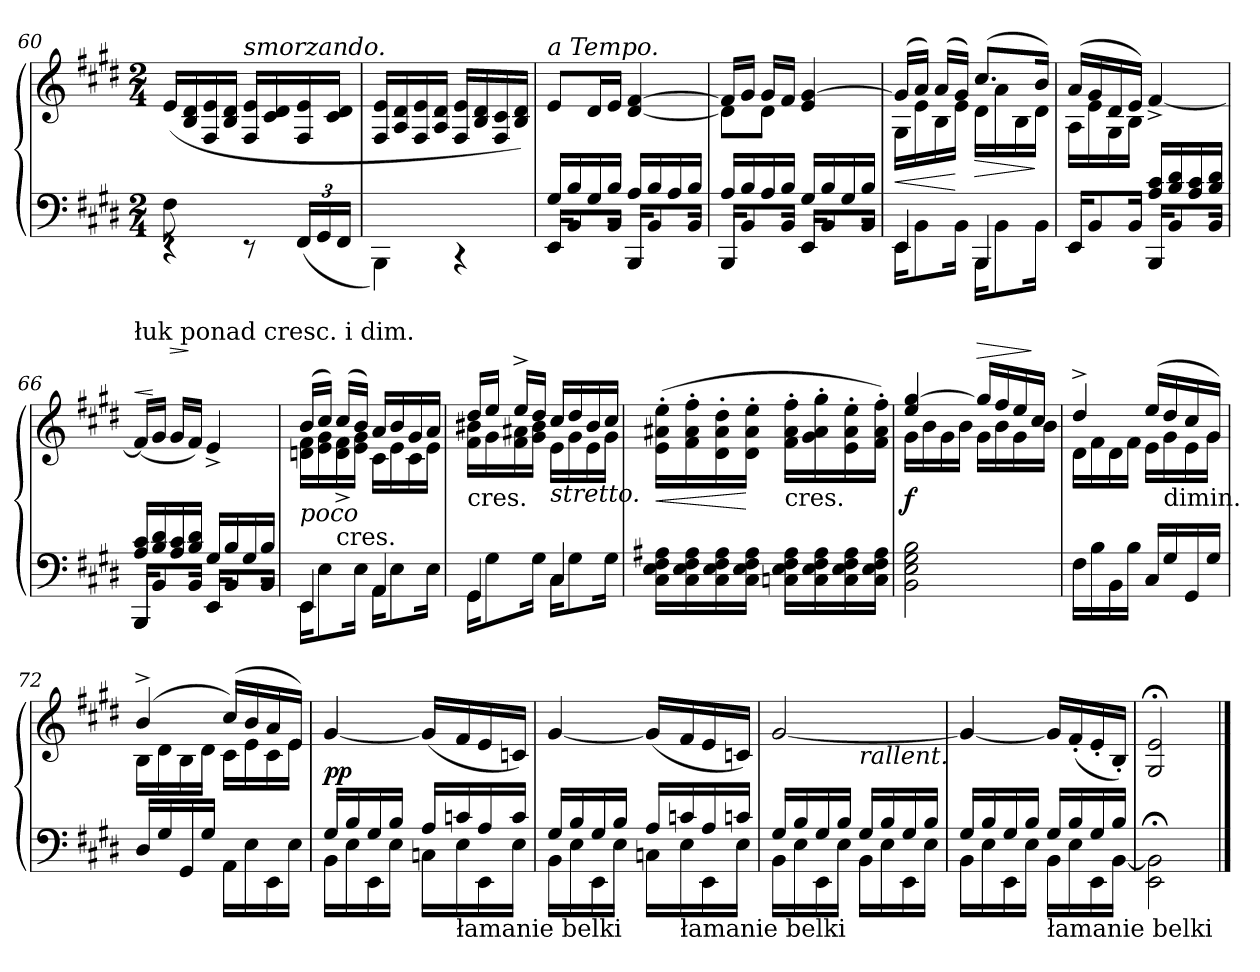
**kern	**kern	**dynam
*part1	*part1	*part1
*staff2	*staff1	*staff1/2
*clefF4	*clefG2	*
*k[f#c#g#d#]	*k[f#c#g#d#]	*
*M2/4	*M2/4	*
=60	=60	=60
*^	*	*
8F#\	4rEE	(>16eLL	.
.	.	16B/ 16d#/	.
8ryy	.	16F#/ 16e/	.
.	.	16B/ 16d#/JJ	.
!	!	!LO:TX:a:i:t=smorzando.	!
4ryy	8rEE	16F#/ 16e/LL	.
.	.	16c#/ 16d#/	.
.	(<24FF#LL	16F#/ 16e/	.
.	24GG#	.	.
.	.	16c#/ 16d#/JJ	.
.	24FF#JJ	.	.
*v	*v	*	*
=61	=61	=61
4BBB\)	16F#/ 16e/LL	.
.	16A/ 16d#/	.
.	16F#/ 16e/	.
.	16A/ 16d#/JJ	.
4rCC	16F#/ 16e/LL	.
.	16B/ 16d#/	.
.	16F#/ 16c#/	.
.	16B/ 16d#/JJ)	.
=62	=62	=62
*^	*	*
*	*^	*	*
!	!	!	!LO:TX:a:i:t=a Tempo.	!
16G#LL	4EE/	16EEKL	8eL	.
16B	.	8BB	.	.
16G#	.	.	16d#L	.
16BJJ	.	16BBJk	16eJJ	.
16ALL	4BBB/	16BBBKL	[4d# [4f#	.
16B	.	8BB	.	.
16A	.	.	.	.
16BJJ	.	16BBJk	.	.
=63	=63	=63	=63	=63
*	*	*	*^	*
16ALL	4BBB/	16BBBKL	16f#LL]	8d#L]	.
16B	.	8BB	16g#JJ	.	.
16A	.	.	16g#LL	8d#J	.
16BJJ	.	16BBJk	16f#JJ	.	.
16G#LL	4EE/	16EEKL	4e [4g#	4ryy	.
16B	.	8BB	.	.	.
16G#	.	.	.	.	.
16BJJ	.	16BBJk	.	.	.
*	*v	*v	*	*	*
=64	=64	=64	=64	=64
4EE	16EEKL	(>16g#LL]	16G#LL	<
.	8BB	16aJJ)	16e	.
.	.	(>16aLL	16B	.
.	16BBJk	16g#JJ)	16eJJ	[
4BBB	16BBBKL	(>8.cc#L	16d#LL	>
.	8BB	.	16a	.
.	.	.	16B	.
.	16BBJk	16bJk)	16d#JJ	]
=65	=65	=65	=65	=65
*	*^	*	*	*
4ryy	4EE/	16EEKL	(>16aLL	16ALL	.
.	.	8BB	16g#	16e	.
.	.	.	16d#	16G#	.
.	.	16BBJk	16eJJ)	16BJJ	.
16A 16c#LL	4BBB/	16BBBKL	[4f#^>	4ryy	.
16B 16d#	.	8BB	.	.	.
16A 16c#	.	.	.	.	.
16B 16d#JJ	.	16BBJk	.	.	.
*	*	*	*v	*v	*
=66	=66	=66	=66	=66
!	!	!	!LO:TX:a:t=łuk ponad cresc. i dim.	!
!	!	!	!	!LO:HP:a
16A 16c#LL	4BBB/	16BBBKL	(>16f#LL]	<
16B 16d#	.	8BB	16g#JJ	[
!	!	!	!	!LO:HP:a
16A 16c#	.	.	16g#LL	>
16B 16d#JJ	.	16BBJk	16f#JJ)	]
16G#LL	4EE/	16EEKL	4e^>	.
16B	.	8BB	.	.
16G#	.	.	.	.
16BJJ	.	16BBJk	.	.
=67	=67	=67	=67	=67
*	*	*	*^	*
!	!	!	!LO:TX:b:i:t=poco	!	!
*	*v	*v	*	*	*
4EE	16EEKL	(>16bLL	16dn 16f#LL	.
.	8E	16cc#JJ)	16e 16g#	.
!	!	!LO:TX:c:t=cres.	!	!
.	.	(>16cc#LL	16d^< 16f#^<	.
.	16EJk	16bJJ)	16e 16g#JJ	.
4AA	16AAKL	16aLL	16c#LL	.
.	8E	16b	16e	.
.	.	16g#	16c#	.
.	16EJk	16aJJ	16eJJ	.
=68	=68	=68	=68	=68
!	!	!LO:TX:c:t=cres.	!	!
4GG#	16GG#KL	16dd#LL	16f# 16b#XLL	.
.	8G#	16eeJJ	16g#	.
.	.	16ee^>LL	16f# 16a#X	.
.	16G#Jk	16dd#JJ	16g# 16b#JJ	.
!	!	!LO:TX:b:i:t=stretto.	!	!
4C#	16C#KL	16cc#LL	16eLL	.
.	8G#	16dd#	16g#	.
.	.	16b#	16e	.
.	16G#Jk	16cc#JJ	16g#JJ	.
*v	*v	*	*	*
*	*v	*v	*
=69	=69	=69
16C# 16E 16F# 16A#XLL	(>16e'>\ 16a#X'>\ 16ee'>\LL	<
16C# 16E 16F# 16A#	16f#'>\ 16a#'>\ 16ff#'>\	.
16C# 16E 16F# 16A#	16d#'>\ 16a#'>\ 16dd#'>\	.
16C# 16E 16F# 16A#JJ	16d#'>\ 16a#'>\ 16ee'>\JJ	[
!	!LO:TX:c:t=cres.	!
16Cn 16E 16F# 16A#LL	16f#'> 16a#'> 16ff#'>LL	.
16C 16E 16F# 16A#	16g#'> 16a#'> 16gg#'>	.
16C 16E 16F# 16A#	16e'> 16a#'> 16ee'>	.
16C 16E 16F# 16A#JJ	16f#'> 16a#'> 16ff#'>JJ)	.
=70	=70	=70
*	*^	*
2BB 2E 2G# 2B	4ee [4gg#	16g#LL	f
.	.	16b	.
.	.	16g#	.
.	.	16bJJ	.
!	!	!	!LO:HP:a
.	16gg#LL]	16g#LL	> >
.	16ff#	16b	.
.	16ee	16g#	.
.	16cc#JJ	16bJJ	] ]
=71	=71	=71	=71
16F#LL	4dd#^>	16d#LL	.
16B	.	16f#	.
16BB	.	16d#	.
16BJJ	.	16f#JJ	.
16C#LL	(>16eeLL	16eLL	.
!	!LO:TX:c:t=dimin.	!	!
16G#	16dd#	16g#	.
16GG#	16cc#	16e	.
16G#JJ	16g#JJ)	16g#JJ	.
=72	=72	=72	=72
16D#LL	(>4b^>	16BLL	.
16G#	.	16d#	.
16GG#	.	16B	.
16G#JJ	.	16d#JJ	.
16AA\LL	(>16cc#LL)	16c#LL	.
16E\	16b	16e	.
16EE\	16a	16c#	.
16E\JJ	16eJJ)	16eJJ	.
*	*v	*v	*
=73	=73	=73
*^	*	*
16G#LL	16BBLL	[4g#	pp
16B	16E	.	.
16G#	16EE	.	.
16BJJ	16EJJ	.	.
16A/LL	16Cn\LL	(>16g#LL]	.
!LO:TX:b:t=łamanie belki	!	!	!
16cn/	16E	16f#	.
16A/	16EE	16e	.
16c\JJ	16EJJ	16cnJJ)	.
=74	=74	=74	=74
16G#LL	16BBLL	[4g#	.
16B	16E	.	.
16G#	16EE	.	.
16BJJ	16EJJ	.	.
16A/LL	16CnLL	(>16g#LL]	.
!LO:TX:b:t=łamanie belki	!	!	!
16cn/	16E	16f#	.
16A/	16EE	16e	.
16cn\JJ	16EJJ	16cnJJ)	.
=75	=75	=75	=75
*	*	*^	*
16G#LL	16BBLL	[<2g#	4ryy	.
16B	16E	.	.	.
16G#	16EE	.	.	.
16BJJ	16EJJ	.	.	.
!	!	!	!LO:TX:b:i:t=rallent.	!
16G#LL	16BBLL	.	4ryy	.
16B	16E	.	.	.
16G#	16EE	.	.	.
16BJJ	16EJJ	.	.	.
=76	=76	=76	=76	=76
!	!	!LO:TX:b:i:t=smorz.	!	!
*	*	*v	*v	*
16G#LL	16BBLL	4g#_	.
16B	16E	.	.
16G#	16EE	.	.
16BJJ	16EJJ	.	.
!LO:TX:b:t=łamanie belki	!	!	!
16G#/LL	16BBLL	16g#LL]	.
16B/	16E	(>16f#'>	.
16G#/	16EE	16e'>	.
16B\JJ	[16BBJJ	16B'>JJ)	.
*v	*v	*	*
=77	=77	=77
2EE;\ 2BB];\	2G#;</ 2e;</	.
==	==	==
*-	*-	*-
